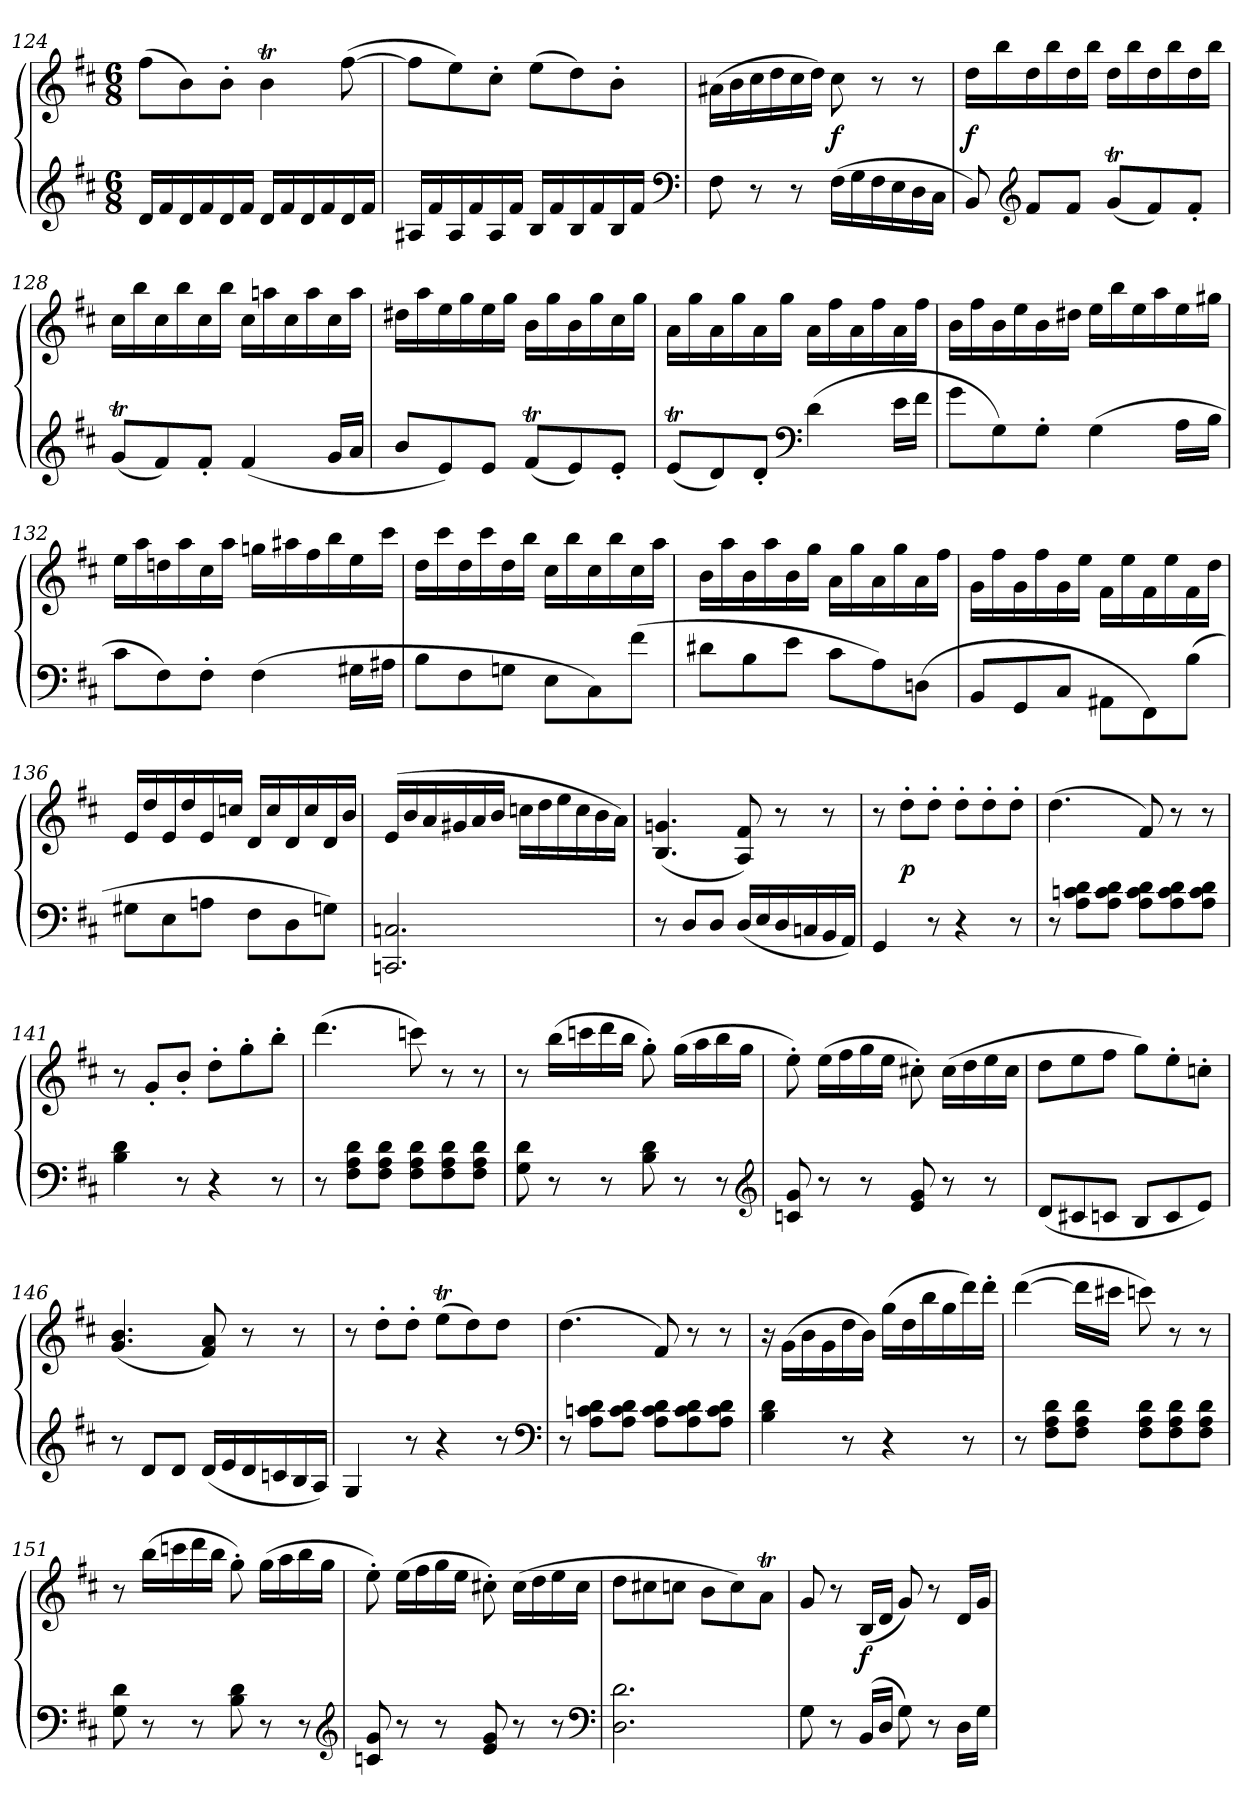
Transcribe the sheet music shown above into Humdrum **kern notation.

**kern	**kern	**dynam
*part1	*part1	*part1
*staff2	*staff1	*staff1/2
*clefG2	*clefG2	*
*k[f#c#]	*k[f#c#]	*
*M6/8	*M6/8	*
=124	=124	=124
16dLL	(8ff#L	.
16f#	.	.
16d	8b)	.
16f#	.	.
16d	8b'J	.
16f#JJ	.	.
16dLL	4bT	.
16f#	.	.
16d	.	.
16f#	.	.
16d	([8ff#	.
16f#JJ	.	.
=125	=125	=125
16A#XLL	8ff#L]	.
16f#	.	.
16A#	8ee)	.
16f#	.	.
16A#	8cc#'J	.
16f#JJ	.	.
16BLL	(8eeL	.
16f#	.	.
16B	8dd)	.
16f#	.	.
16B	8b'J	.
16f#JJ	.	.
*clefF4	*	*
=126	=126	=126
8F#	(16a#XLL	.
.	16b	.
8r	16cc#	.
.	16dd	.
8r	16cc#	.
.	16ddJJ)	.
(16F#LL	8cc#	f
16G	.	.
16F#	8r	.
16E	.	.
16D	8r	.
16C#JJ	.	.
=127	=127	=127
8BB)	16ddLL	f
.	16bb	.
*clefG2	*	*
8f#L	16dd	.
.	16bb	.
8f#J	16dd	.
.	16bbJJ	.
(8gTL	16ddLL	.
.	16bb	.
8f#)	16dd	.
.	16bb	.
8f#'J	16dd	.
.	16bbJJ	.
=128	=128	=128
(8gTL	16cc#LL	.
.	16bb	.
8f#)	16cc#	.
.	16bb	.
8f#'J	16cc#	.
.	16bbJJ	.
(4f#	16cc#LL	.
.	16aan	.
.	16cc#	.
.	16aa	.
16gLL	16cc#	.
16aJJ	16aaJJ	.
=129	=129	=129
8bL	16dd#XLL	.
.	16aa	.
8e)	16ee	.
.	16gg	.
8eJ	16ee	.
.	16ggJJ	.
(8f#tL	16bLL	.
.	16gg	.
8e)	16b	.
.	16gg	.
8e'J	16cc#	.
.	16ggJJ	.
=130	=130	=130
(8eTL	16aLL	.
.	16gg	.
8d)	16a	.
.	16gg	.
8d'J	16a	.
.	16ggJJ	.
*clefF4	*	*
(4d	16aLL	.
.	16ff#	.
.	16a	.
.	16ff#	.
16eLL	16a	.
16f#JJ	16ff#JJ	.
=131	=131	=131
8gL	16bLL	.
.	16ff#	.
8G)	16b	.
.	16ee	.
8G'J	16b	.
.	16dd#XJJ	.
(4G	16eeLL	.
.	16bb	.
.	16ee	.
.	16aa	.
16ALL	16ee	.
16BJJ	16gg#XJJ	.
=132	=132	=132
8c#L	16eeLL	.
.	16aa	.
8F#)	16ddn	.
.	16aa	.
8F#'J	16cc#	.
.	16aaJJ	.
(4F#	16ggnLL	.
.	16aa#X	.
.	16ff#	.
.	16bb	.
16G#XLL	16ee	.
16A#XJJ	16ccc#JJ	.
=133	=133	=133
8BL	16ddLL	.
.	16ccc#	.
8F#	16dd	.
.	16ccc#	.
8GnJ	16dd	.
.	16bbJJ	.
8EL	16cc#LL	.
.	16bb	.
8C#)	16cc#	.
.	16bb	.
(8f#J	16cc#	.
.	16aaJJ	.
=134	=134	=134
8d#XL	16bLL	.
.	16aa	.
8B	16b	.
.	16aa	.
8eJ	16b	.
.	16ggJJ	.
8c#L	16aLL	.
.	16gg	.
8A)	16a	.
.	16gg	.
(8DnJ	16a	.
.	16ff#JJ	.
=135	=135	=135
8BBL	16gLL	.
.	16ff#	.
8GG	16g	.
.	16ff#	.
8C#J	16g	.
.	16eeJJ	.
8AA#XL	16f#\LL	.
.	16ee\	.
8FF#)	16f#\	.
.	16ee\	.
(>8BJ	16f#\	.
.	16dd\JJ	.
=136	=136	=136
8G#XL	16eLL	.
.	16dd	.
8E	16e	.
.	16dd	.
8AnJ	16e	.
.	16ccnJJ	.
8F#L	16dLL	.
.	16cc	.
8D	16d	.
.	16cc	.
8GnJ)	16d	.
.	16bJJ	.
=137	=137	=137
2.CCn 2.Cn	(>16eLL	.
.	16b	.
.	16a	.
.	16g#X	.
.	16a	.
.	16bJJ	.
.	16ccnLL	.
.	16dd	.
.	16ee	.
.	16cc	.
.	16b	.
.	16aJJ)	.
=138	=138	=138
8r	(4.B 4.gn	.
8D/L	.	.
8D/J	.	.
(16DLL	8A 8f#)	.
16E	.	.
16D	8r	.
16Cn	.	.
16BB	8r	.
16AAJJ)	.	.
=139	=139	=139
4GG	8r	.
.	8dd'L	p
8r	8dd'J	.
4r	8dd'L	.
.	8dd'	.
8r	8dd'J	.
=140	=140	=140
8r	(4.dd	.
8A 8cn 8dL	.	.
8A 8c 8dJ	.	.
8A 8c 8dL	8f#)	.
8A 8c 8d	8r	.
8A 8c 8dJ	8r	.
=141	=141	=141
4B 4d	8r	.
.	8g'L	.
8r	8b'J	.
4r	8dd'L	.
.	8gg'	.
8r	8bb'J	.
=142	=142	=142
8r	(4.ddd	.
8F# 8A 8dL	.	.
8F# 8A 8dJ	.	.
8F# 8A 8dL	8cccn)	.
8F# 8A 8d	8r	.
8F# 8A 8dJ	8r	.
=143	=143	=143
8G 8d	8r	.
8r	(16bbLL	.
.	16cccn	.
8r	16ddd	.
.	16bbJJ	.
8B 8d	8gg')	.
8r	(16ggLL	.
.	16aa	.
8r	16bb	.
.	16ggJJ	.
*clefG2	*	*
=144	=144	=144
8cn 8g	8ee')	.
8r	(16eeLL	.
.	16ff#	.
8r	16gg	.
.	16eeJJ	.
8e 8g	8cc#X')	.
8r	(16cc#LL	.
.	16dd	.
8r	16ee	.
.	16cc#JJ	.
=145	=145	=145
(8dL	8ddL	.
8c#X	8ee	.
8cnJ	8ff#J	.
8BL	8ggL)	.
8c	8ee'	.
8eJ)	8ccn'J	.
=146	=146	=146
8r	(4.g 4.b	.
8dL	.	.
8dJ	.	.
(16dLL	8f# 8a)	.
16e	.	.
16d	8r	.
16cn	.	.
16B	8r	.
16AJJ)	.	.
=147	=147	=147
4G	8r	.
.	8dd'L	.
8r	8dd'J	.
4r	(8eeTL	.
.	8dd)	.
8r	8ddJ	.
*clefF4	*	*
=148	=148	=148
8r	(4.dd	.
8A 8cn 8dL	.	.
8A 8c 8dJ	.	.
8A 8c 8dL	8f#)	.
8A 8c 8d	8r	.
8A 8c 8dJ	8r	.
=149	=149	=149
4B 4d	16r	.
.	(16g\LL	.
.	16b\	.
.	16g\	.
8r	16dd\	.
.	16b\JJ)	.
4r	(16ggLL	.
.	16dd	.
.	16bb	.
.	16gg	.
8r	16ddd)	.
.	16ddd'JJ	.
=150	=150	=150
8r	([4ddd	.
8F# 8A 8dL	.	.
8F# 8A 8dJ	16dddLL]	.
.	16ccc#XJJ	.
8F# 8A 8dL	8cccn)	.
8F# 8A 8d	8r	.
8F# 8A 8dJ	8r	.
=151	=151	=151
8G 8d	8r	.
8r	(16bbLL	.
.	16cccn	.
8r	16ddd	.
.	16bbJJ	.
8B 8d	8gg')	.
8r	(16ggLL	.
.	16aa	.
8r	16bb	.
.	16ggJJ	.
*clefG2	*	*
=152	=152	=152
8cn 8g	8ee')	.
8r	(16eeLL	.
.	16ff#	.
8r	16gg	.
.	16eeJJ	.
8e 8g	8cc#X')	.
8r	(16cc#LL	.
.	16dd	.
8r	16ee	.
.	16cc#JJ	.
*clefF4	*	*
=153	=153	=153
2.D 2.d	8ddL	.
.	8cc#X	.
.	8ccnJ	.
.	8bL	.
.	8cc)	.
.	8aTJ	.
=154	=154	=154
8G	8g	.
8r	8r	.
(>16BBLL	(16BLL	f
16DJJ	16dJJ	.
8G)	8g)	.
8r	8r	.
16DLL	16dLL	.
16GJJ	16gJJ	.
=	=	=
*-	*-	*-
